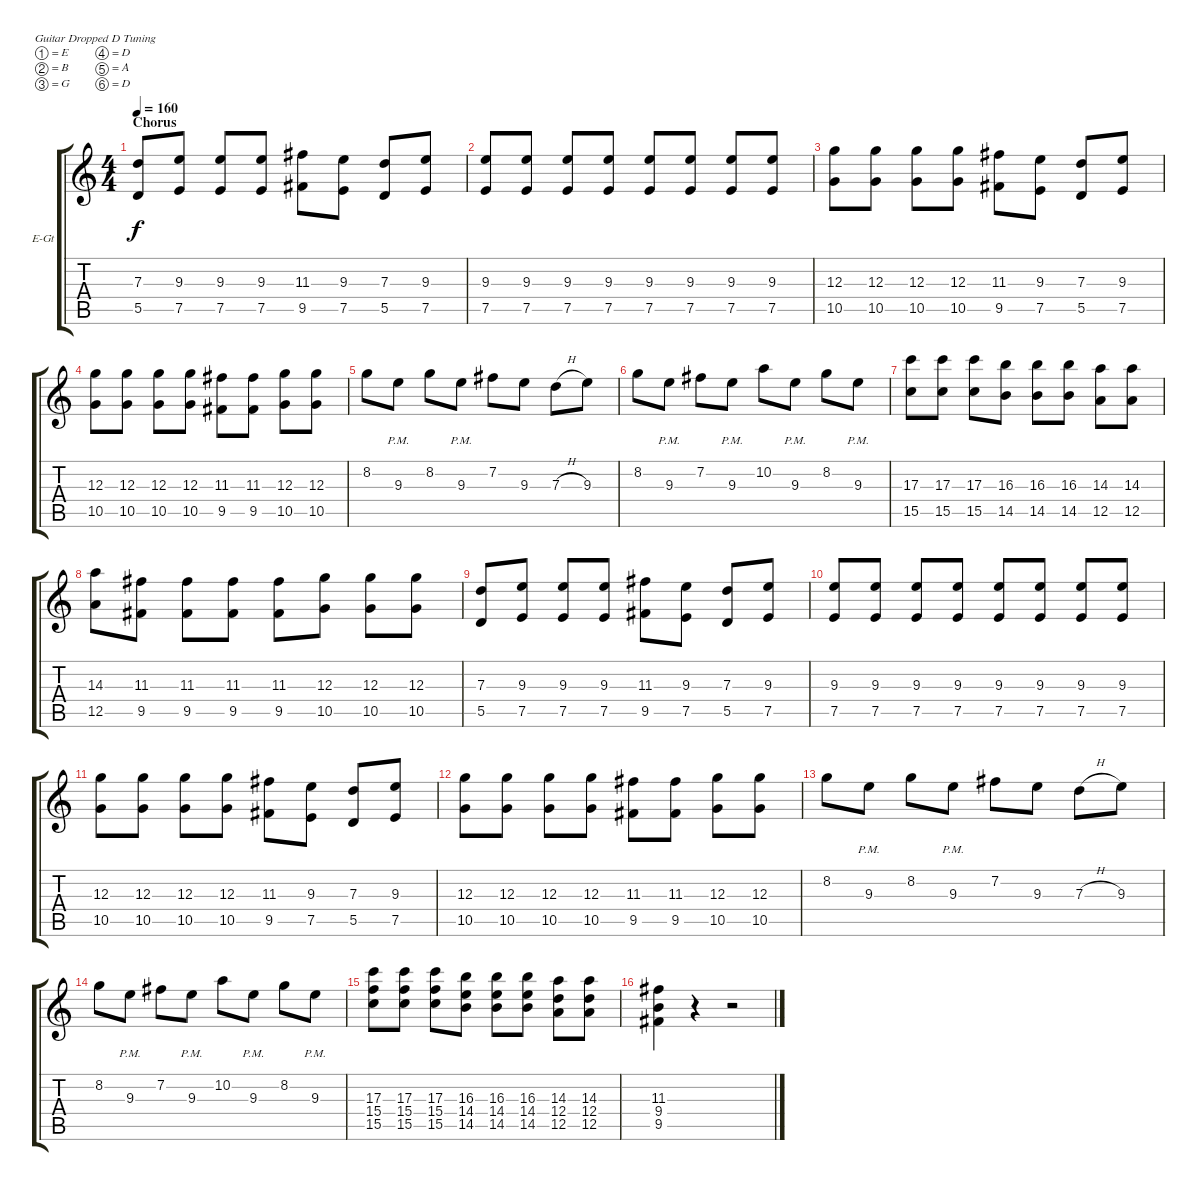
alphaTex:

\bracketExtendMode groupsimilarinstruments
\firstSystemTrackNameOrientation horizontal
\otherSystemsTrackNameOrientation horizontal
\track ("Kevin Skaff / Lead Guitar" "E-Gt") {instrument distortionguitar}
\staff {score tabs}
\tuning (E4 B3 G3 D3 A2 D2)
\ts (4 4)
\section ("" "Chorus")
\tempo 160
\clef g2
\ks c
(7.3 5.5).8{dy f} (9.3 7.5).8 (9.3 7.5).8 (9.3 7.5).8 (11.3 9.5).8 (9.3 7.5).8 (7.3 5.5).8 (9.3 7.5).8 |
(9.3 7.5).8 (9.3 7.5).8 (9.3 7.5).8 (9.3 7.5).8 (9.3 7.5).8 (9.3 7.5).8 (9.3 7.5).8 (9.3 7.5).8 |
(12.3 10.5).8 (12.3 10.5).8 (12.3 10.5).8 (12.3 10.5).8 (11.3 9.5).8 (9.3 7.5).8 (7.3 5.5).8 (9.3 7.5).8 |
(12.3 10.5).8 (12.3 10.5).8 (12.3 10.5).8 (12.3 10.5).8 (11.3 9.5).8 (11.3 9.5).8 (12.3 10.5).8 (12.3 10.5).8 |
8.2.8 9.3{pm}.8 8.2.8 9.3{pm}.8 7.2.8 9.3.8 7.3{h}.8 9.3.8 |
8.2.8 9.3{pm}.8 7.2.8 9.3{pm}.8 10.2.8 9.3{pm}.8 8.2.8 9.3{pm}.8 |
(17.3 15.5).8 (17.3 15.5).8 (17.3 15.5).8 (16.3 14.5).8 (16.3 14.5).8 (16.3 14.5).8 (14.3 12.5).8 (14.3 12.5).8 |
(14.3 12.5).8 (11.3 9.5).8 (11.3 9.5).8 (11.3 9.5).8 (11.3 9.5).8 (12.3 10.5).8 (12.3 10.5).8 (12.3 10.5).8 |
(7.3 5.5).8 (9.3 7.5).8 (9.3 7.5).8 (9.3 7.5).8 (11.3 9.5).8 (9.3 7.5).8 (7.3 5.5).8 (9.3 7.5).8 |
(9.3 7.5).8 (9.3 7.5).8 (9.3 7.5).8 (9.3 7.5).8 (9.3 7.5).8 (9.3 7.5).8 (9.3 7.5).8 (9.3 7.5).8 |
(12.3 10.5).8 (12.3 10.5).8 (12.3 10.5).8 (12.3 10.5).8 (11.3 9.5).8 (9.3 7.5).8 (7.3 5.5).8 (9.3 7.5).8 |
(12.3 10.5).8 (12.3 10.5).8 (12.3 10.5).8 (12.3 10.5).8 (11.3 9.5).8 (11.3 9.5).8 (12.3 10.5).8 (12.3 10.5).8 |
8.2.8 9.3{pm}.8 8.2.8 9.3{pm}.8 7.2.8 9.3.8 7.3{h}.8 9.3.8 |
8.2.8 9.3{pm}.8 7.2.8 9.3{pm}.8 10.2.8 9.3{pm}.8 8.2.8 9.3{pm}.8 |
(17.3 15.4 15.5).8 (17.3 15.4 15.5).8 (17.3 15.4 15.5).8 (16.3 14.4 14.5).8 (16.3 14.4 14.5).8 (16.3 14.4 14.5).8 (14.3 12.4 12.5).8 (14.3 12.4 12.5).8 |
(11.3 9.4 9.5).4 r.4 r.2
